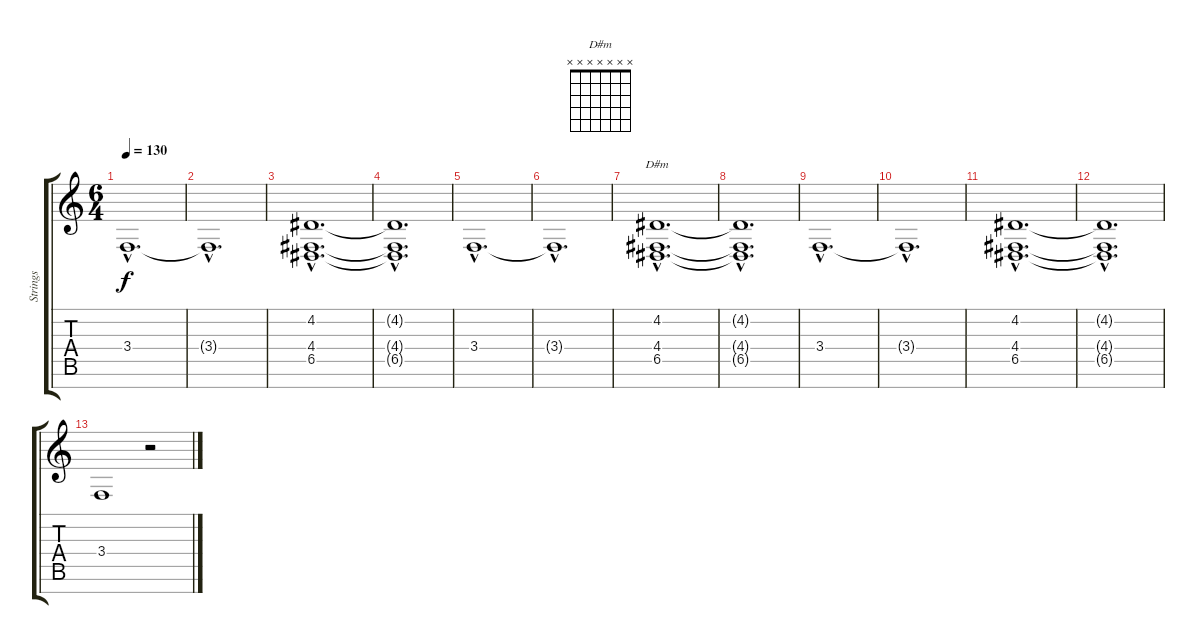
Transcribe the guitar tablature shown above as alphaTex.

\track ("Strings" "Strings") {instrument synthstrings1}
\staff {score tabs}
\tuning (E4 B3 G3 D3 A2 E2 B1) {hide}
\chord ("D#m" x x x x x x x) {firstfret 0}
\ts (6 4)
\tempo 130
\clef g2
\ks c
3.4{hac}.1{d dy f} |
3.4{hac t}.1{d} |
(4.2{hac} 4.4{hac} 6.5{hac}).1{d} |
(4.2{hac t} 4.4{hac t} 6.5{hac t}).1{d} |
3.4{hac}.1{d} |
3.4{hac t}.1{d} |
(4.2{hac} 4.4{hac} 6.5{hac}).1{d ch "D#m"} |
(4.2{hac t} 4.4{hac t} 6.5{hac t}).1{d} |
3.4{hac}.1{d} |
3.4{hac t}.1{d} |
(4.2{hac} 4.4{hac} 6.5{hac}).1{d} |
(4.2{hac t} 4.4{hac t} 6.5{hac t}).1{d} |
3.4.1 r.2
